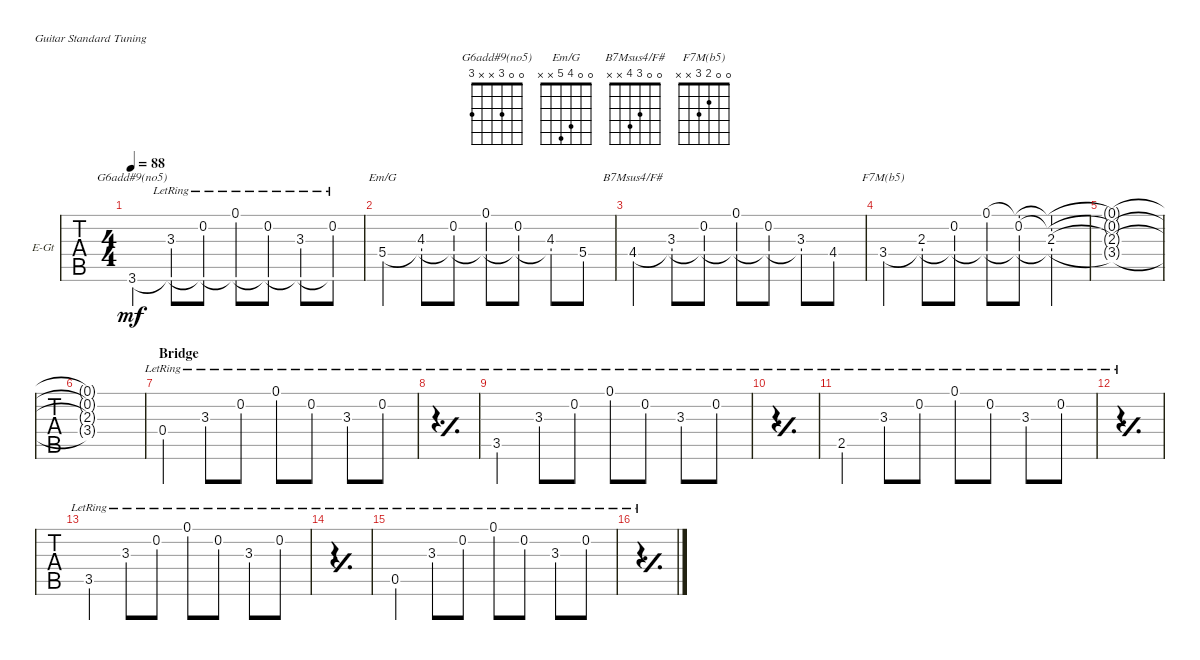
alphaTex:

\defaultSystemsLayout 4
\bracketExtendMode groupsimilarinstruments
\firstSystemTrackNameOrientation horizontal
\otherSystemsTrackNameOrientation horizontal
\track ("Guitar" "E-Gt") {instrument overdrivenguitar}
\staff {tabs}
\tuning (E4 B3 G3 D3 A2 E2)
\chord ("G6add#9(no5)" 0 0 3 x x 3)
\chord ("Em/G" 0 0 4 5 x x)
\chord ("B7Msus4/F#" 0 0 3 4 x x)
\chord ("F7M(b5)" 0 0 2 3 x x)
\ts (4 4)
\tempo 88
\clef g2
\ks c
3.6.4{ch "G6add#9(no5)" dy mf} (3.3{lr} 3.6{t}).8 (0.2{lr} 3.6{t}).8 (0.1{lr} 3.6{t}).8 (0.2{lr} 3.6{t}).8 (3.3{lr} 3.6{t}).8 (0.2{lr} 3.6{t}).8 |
5.4.4{ch "Em/G"} (4.3 5.4{t}).8 (0.2 5.4{t}).8 (0.1 5.4{t}).8 (0.2 5.4{t}).8 (4.3 5.4{t}).8 5.4.8 |
4.4.4{ch "B7Msus4/F#"} (3.3 4.4{t}).8 (0.2 4.4{t}).8 (0.1 4.4{t}).8 (0.2 4.4{t}).8 (3.3 4.4{t}).8 4.4.8 |
3.4.4{ch "F7M(b5)"} (2.3 3.4{t}).8 (0.2 3.4{t}).8 (0.1 3.4{t}).8 (0.2 3.4{t} 0.1{t}).8 (2.3 3.4{t} 0.2{t} 0.1{t}).4 |
(2.3{t} 3.4{t} 0.2{t} 0.1{t}).1 |
(2.3{t} 3.4{t} 0.2{t} 0.1{t}).1 |
\section ("" "Bridge")
0.4{lr}.4 3.3{lr}.8 0.2{lr}.8 0.1{lr}.8 0.2{lr}.8 3.3{lr}.8 0.2{lr}.8 |
\simile simple
|
\simile none
3.5{lr}.4 3.3{lr}.8 0.2{lr}.8 0.1{lr}.8 0.2{lr}.8 3.3{lr}.8 0.2{lr}.8 |
\simile simple
|
\simile none
2.5{lr}.4 3.3{lr}.8 0.2{lr}.8 0.1{lr}.8 0.2{lr}.8 3.3{lr}.8 0.2{lr}.8 |
\simile simple
|
\simile none
3.5{lr}.4 3.3{lr}.8 0.2{lr}.8 0.1{lr}.8 0.2{lr}.8 3.3{lr}.8 0.2{lr}.8 |
\simile simple
|
\simile none
0.5{lr}.4 3.3{lr}.8 0.2{lr}.8 0.1{lr}.8 0.2{lr}.8 3.3{lr}.8 0.2{lr}.8 |
\simile simple
